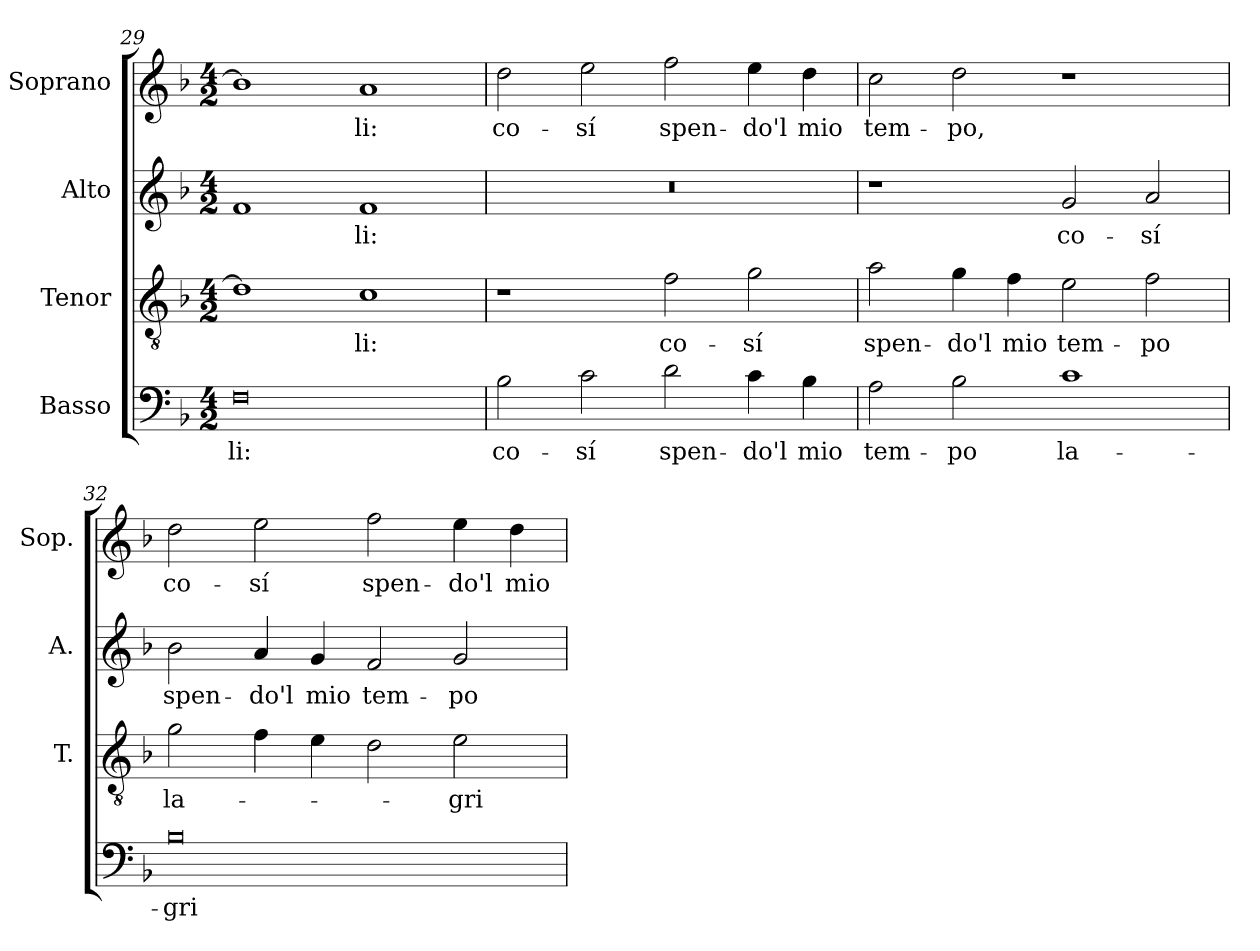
**kern	**text	**kern	**text	**kern	**text	**kern	**text
*part4	*part4	*part3	*part3	*part2	*part2	*part1	*part1
*staff4	*staff4	*staff3	*staff3	*staff2	*staff2	*staff1	*staff1
*I"Basso	*	*I"Tenor	*	*I"Alto	*	*I"Soprano	*
*	*	*I'T.	*	*I'A.	*	*I'Sop.	*
*clefF4	*	*clefGv2	*	*clefG2	*	*clefG2	*
*	*	*ITrd7c12	*	*	*	*	*
*k[b-]	*	*k[b-]	*	*k[b-]	*	*k[b-]	*
*F:	*	*F:	*	*F:	*	*F:	*
*M4/2	*	*M4/2	*	*M4/2	*	*M4/2	*
=29	=29	=29	=29	=29	=29	=29	=29
!	!LO:LY:b:color=#000000	!	!	!	!	!	!
0Fi	-li:	1Di]	.	1fi	.	1b-i]	.
!	!	!	!LO:LY:b:color=#000000	!	!	!	!
!	!	!	!	!	!LO:LY:b:color=#000000	!	!
!	!	!	!	!	!	!	!LO:LY:b:color=#000000
.	.	1Ci	-li:	1fi	-li:	1ai	-li:
=30	=30	=30	=30	=30	=30	=30	=30
!	!LO:LY:b:color=#000000	!	!	!LO:N:vis=1	!	!	!
!	!	!	!	!	!	!	!LO:LY:b:color=#000000
2B-i\	co-	1r	.	0r	.	2ddi\	co-
!	!LO:LY:b:color=#000000	!	!	!	!	!	!
!	!	!	!	!	!	!	!LO:LY:b:color=#000000
2ci\	-sí	.	.	.	.	2eei\	-sí
!	!LO:LY:b:color=#000000	!	!	!	!	!	!
!	!	!	!LO:LY:b:color=#000000	!	!	!	!
!	!	!	!	!	!	!	!LO:LY:b:color=#000000
2di\	spen-	2Fi\	co-	.	.	2ffi\	spen-
!	!LO:LY:b:color=#000000	!	!	!	!	!	!
!	!	!	!LO:LY:b:color=#000000	!	!	!	!
!	!	!	!	!	!	!	!LO:LY:b:color=#000000
4ci\	-do'l	2Gi\	-sí	.	.	4eei\	-do'l
!	!LO:LY:b:color=#000000	!	!	!	!	!	!
!	!	!	!	!	!	!	!LO:LY:b:color=#000000
4B-i\	mio	.	.	.	.	4ddi\	mio
=31	=31	=31	=31	=31	=31	=31	=31
!	!LO:LY:b:color=#000000	!	!	!	!	!	!
!	!	!	!LO:LY:b:color=#000000	!	!	!	!
!	!	!	!	!	!	!	!LO:LY:b:color=#000000
2Ai\	tem-	2Ai\	spen-	1r	.	2cci\	tem-
!	!LO:LY:b:color=#000000	!	!	!	!	!	!
!	!	!	!LO:LY:b:color=#000000	!	!	!	!
!	!	!	!	!	!	!	!LO:LY:b:color=#000000
2B-i\	-po	4Gi\	-do'l	.	.	2ddi\	-po,
!	!	!	!LO:LY:b:color=#000000	!	!	!	!
.	.	4Fi\	mio	.	.	.	.
!	!LO:LY:b:color=#000000	!	!	!	!	!	!
!	!	!	!LO:LY:b:color=#000000	!	!	!	!
!	!	!	!	!	!LO:LY:b:color=#000000	!	!
1ci	la-	2Ei\	tem-	2gi/	co-	1r	.
!	!	!	!LO:LY:b:color=#000000	!	!	!	!
!	!	!	!	!	!LO:LY:b:color=#000000	!	!
.	.	2Fi\	-po	2ai/	-sí	.	.
!!LO:PB:g=z
=32	=32	=32	=32	=32	=32	=32	=32
!	!LO:LY:b:color=#000000	!	!	!	!	!	!
!	!	!	!LO:LY:b:color=#000000	!	!	!	!
!	!	!	!	!	!LO:LY:b:color=#000000	!	!
!	!	!	!	!	!	!	!LO:LY:b:color=#000000
0B-i	-gri-	2Gi\	la-	2b-i\	spen-	2ddi\	co-
!	!	!	!	!	!LO:LY:b:color=#000000	!	!
!	!	!	!	!	!	!	!LO:LY:b:color=#000000
.	.	4Fi\	.	4ai/	-do'l	2eei\	-sí
!	!	!	!	!	!LO:LY:b:color=#000000	!	!
.	.	4Ei\	.	4gi/	mio	.	.
!	!	!	!	!	!LO:LY:b:color=#000000	!	!
!	!	!	!	!	!	!	!LO:LY:b:color=#000000
.	.	2Di\	.	2fi/	tem-	2ffi\	spen-
!	!	!	!LO:LY:b:color=#000000	!	!	!	!
!	!	!	!	!	!LO:LY:b:color=#000000	!	!
!	!	!	!	!	!	!	!LO:LY:b:color=#000000
.	.	2Ei\	-gri-	2gi/	-po	4eei\	-do'l
!	!	!	!	!	!	!	!LO:LY:b:color=#000000
.	.	.	.	.	.	4ddi\	mio
=	=	=	=	=	=	=	=
*-	*-	*-	*-	*-	*-	*-	*-
